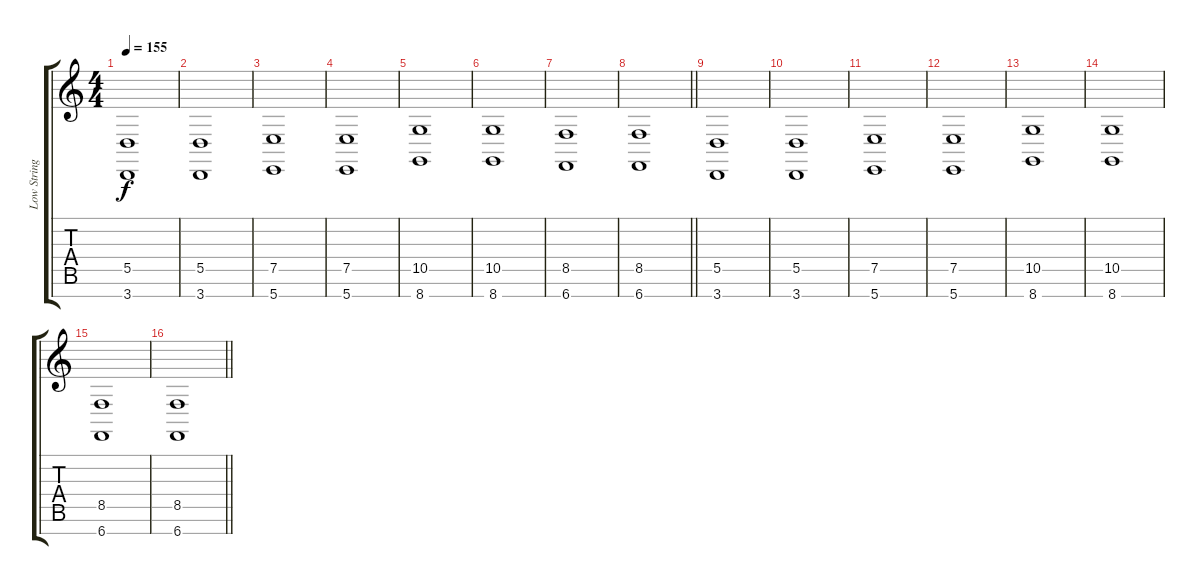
\track ("Low Strings" "Low String") {instrument synthstrings1}
\staff {score tabs}
\tuning (E4 B3 G3 D3 A2 E2 B1) {hide}
\ts (4 4)
\tempo 155
\clef g2
\ks c
(5.5 3.7).1{dy f} |
(5.5 3.7).1 |
(7.5 5.7).1 |
(7.5 5.7).1 |
(10.5 8.7).1 |
(10.5 8.7).1 |
(8.5 6.7).1 |
\barLineRight lightlight
(8.5 6.7).1 |
(5.5 3.7).1 |
(5.5 3.7).1 |
(7.5 5.7).1 |
(7.5 5.7).1 |
(10.5 8.7).1 |
(10.5 8.7).1 |
(8.5 6.7).1 |
\barLineRight lightlight
(8.5 6.7).1
